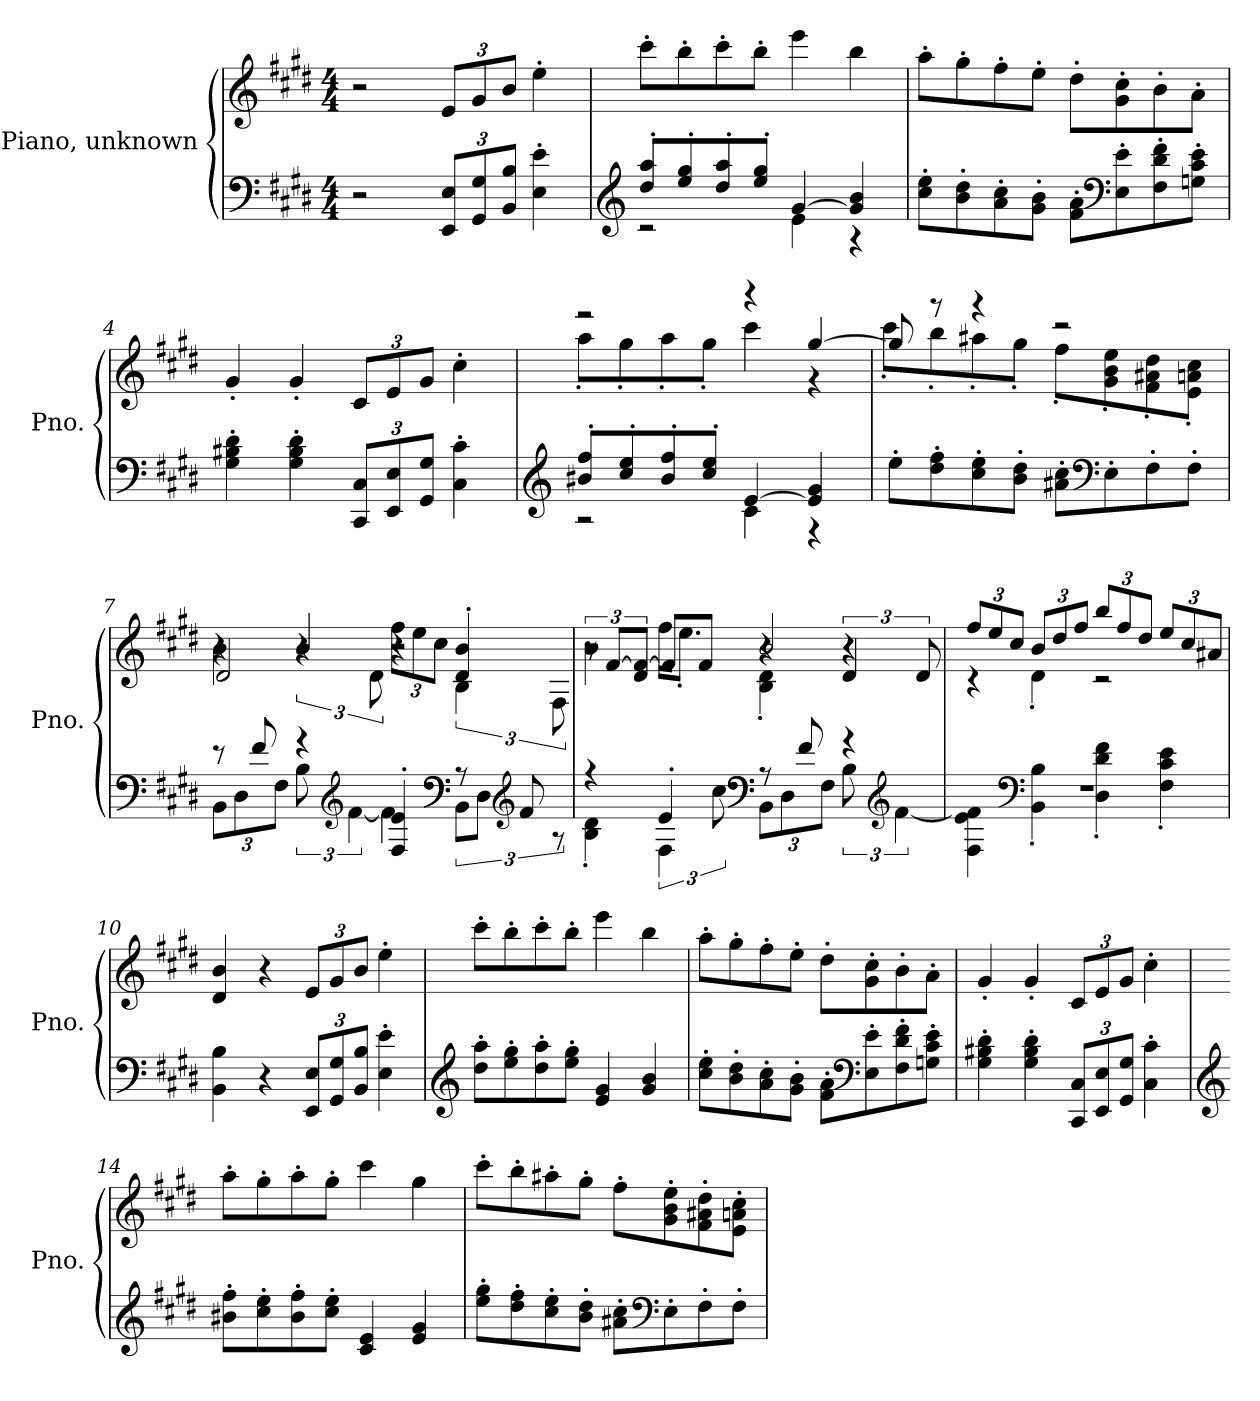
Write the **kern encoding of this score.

**kern	**kern
*part1	*part1
*staff2	*staff1
*I"Piano, unknown	*
*I'Pno.	*
*clefF4	*clefG2
*k[f#c#g#d#]	*k[f#c#g#d#]
*M4/4	*M4/4
*MM120	*MM120
=1	=1
2r	2r
*Xbrackettup	*Xbrackettup
12EE/ 12E/L	12e/L
12GG#/ 12G#/	12g#/
12BB/ 12B/J	12b/J
4E\' 4e\'	4ee'\
=2	=2
*clefG2	*
*^	*
8dd#/' 8aa/'L	2r	8ccc#'\L
8ee/' 8gg#/'	.	8bb'\
8dd#/' 8aa/'	.	8ccc#'\
8ee/' 8gg#/'J	.	8bb'\J
[4g#/	4e\	4eee\
4g#/] 4b/	4r	4bb\
*v	*v	*
=3	=3
8cc#\' 8ee\'L	8aa'\L
8b\' 8dd#\'	8gg#'\
8a\' 8cc#\'	8ff#'\
8g#\' 8b\'J	8ee'\J
8f#\' 8a\'L	8dd#'\L
*clefF4	*
8E\' 8e\'	8g#\' 8cc#\'
8F#\' 8d#\' 8f#\'	8b'\
8Gn\' 8c#\' 8e\'J	8a'\J
=4	=4
4G#\' 4B#X\' 4d#\'	4g#'/
4G#\' 4B#\' 4d#\'	4g#'/
12CC#/ 12C#/L	12c#/L
12EE/ 12E/	12e/
12GG#/ 12G#/J	12g#/J
4C#\' 4c#\'	4cc#'\
!!LO:LB:g=z
=5	=5
*clefG2	*
*^	*^
8b#X/' 8ff#/'L	2r	2r	8aa'\L
8cc#/' 8ee/'	.	.	8gg#'\
8b#/' 8ff#/'	.	.	8aa'\
8cc#/' 8ee/'J	.	.	8gg#'\J
[4e/	4c#\	4r	4ccc#\
4e/] 4g#/	4r	[4gg#/	4r
*v	*v	*	*
=6	=6	=6
8ee'\L	8gg#/]	8ccc#'\L
8dd#\' 8ff#\'	8r	8bb'\
8cc#\' 8ee\'	4r	8aa#X'\
8b\' 8dd#\'J	.	8gg#'\J
8a#X\' 8cc#\'L	2r	8ff#'\L
*clefF4	*	*
8E'\	.	8g#\' 8b\' 8ee\'
8F#'\	.	8f#\' 8a#X\' 8dd#\'
8F#'\J	.	8e\' 8an\' 8cc#\'J
=7	=7	=7
*^	*	*^
8r	12BB\L	4r	4b\	2d#/
.	12D#\	.	.	.
8f#/	.	.	.	.
.	12F#\J	.	.	.
*	*brackettup	*	*brackettup	*
4r	12B\	4b/	6r	.
*clefG2	*	*	*	*
.	[6f#\	.	.	.
.	.	.	12d#\	.
*	*	*	*Xbrackettup	*
4F#/' 4e/'	4f#\]	2r	12ff#\L	4r
.	.	.	12ee\	.
.	.	.	12cc#\J	.
*clefF4	*	*	*	*
*	*	*	*brackettup	*
8r	12BB\L	.	6B\	4d#/' 4b/'
.	12D#\J	.	.	.
*clefG2	*	*	*	*
8f#/	.	.	.	.
.	12r	.	12F#\	.
!!LO:LB:g=z	!!	!!
=8	=8	=8	=8	=8
4r	4B\' 4d#\'	2r	4b\	12r
.	.	.	.	[12f#/L
.	.	.	.	12d#/ 12f#/_J
4e'/	6F#\	.	16ff#\KL	8f#/L]
.	.	.	8.ee'\J	.
.	.	.	.	8f#/J
.	12cc#\	.	.	.
*clefF4	*	*	*	*
*	*Xbrackettup	*	*	*
8r	12BB\L	2b/	4B\' 4d#\'	4r
.	12D#\	.	.	.
8f#/	.	.	.	.
.	12F#\J	.	.	.
*	*brackettup	*	*	*
4r	12B\	.	4r	6d#/
*clefG2	*	*	*	*
.	[6f#\	.	.	.
.	.	.	.	12d#/
*	*	*v	*v	*v
=9	=9	=9
*	*	*Xbrackettup
*	*	*^
1r	4F#\ 4e\ 4f#\]	12ff#/L	4r
.	.	12ee/	.
.	.	12cc#/J	.
*clefF4	*	*	*
.	4BB\' 4B\'	12b/L	4d#'\
.	.	12dd#/	.
.	.	12ff#/J	.
.	4D#\' 4d#\' 4f#\'	12bb/L	2r
.	.	12ff#/	.
.	.	12dd#/J	.
.	4F#\' 4c#\' 4e\'	12ee/L	.
.	.	12cc#/	.
.	.	12a#X/J	.
*v	*v	*	*
*	*v	*v
=10	=10
4BB\ 4B\	4d#/ 4b/
4r	4r
*Xbrackettup	*
12EE/ 12E/L	12e/L
12GG#/ 12G#/	12g#/
12BB/ 12B/J	12b/J
4E\' 4e\'	4ee'\
!!LO:LB:g=z
=11	=11
*clefG2	*
8dd#\' 8aa\'L	8ccc#'\L
8ee\' 8gg#\'	8bb'\
8dd#\' 8aa\'	8ccc#'\
8ee\' 8gg#\'J	8bb'\J
4e/ 4g#/	4eee\
4g#/ 4b/	4bb\
=12	=12
8cc#\' 8ee\'L	8aa'\L
8b\' 8dd#\'	8gg#'\
8a\' 8cc#\'	8ff#'\
8g#\' 8b\'J	8ee'\J
8f#\' 8a\'L	8dd#'\L
*clefF4	*
8E\' 8e\'	8g#\' 8cc#\'
8F#\' 8d#\' 8f#\'	8b'\
8Gn\' 8c#\' 8e\'J	8a'\J
=13	=13
4G#\' 4B#X\' 4d#\'	4g#'/
4G#\' 4B#\' 4d#\'	4g#'/
12CC#/ 12C#/L	12c#/L
12EE/ 12E/	12e/
12GG#/ 12G#/J	12g#/J
4C#\' 4c#\'	4cc#'\
=14	=14
*clefG2	*
8b#X\' 8ff#\'L	8aa'\L
8cc#\' 8ee\'	8gg#'\
8b#\' 8ff#\'	8aa'\
8cc#\' 8ee\'J	8gg#'\J
4c#/ 4e/	4ccc#\
4e/ 4g#/	4gg#\
!!LO:LB:g=z
=15	=15
8ee\' 8gg#\'L	8ccc#'\L
8dd#\' 8ff#\'	8bb'\
8cc#\' 8ee\'	8aa#X'\
8b\' 8dd#\'J	8gg#'\J
8a#X\' 8cc#\'L	8ff#'\L
*clefF4	*
8E'\	8g#\' 8b\' 8ee\'
8F#'\	8f#\' 8a#X\' 8dd#\'
8F#'\J	8e\' 8an\' 8cc#\'J
=	=
*-	*-
